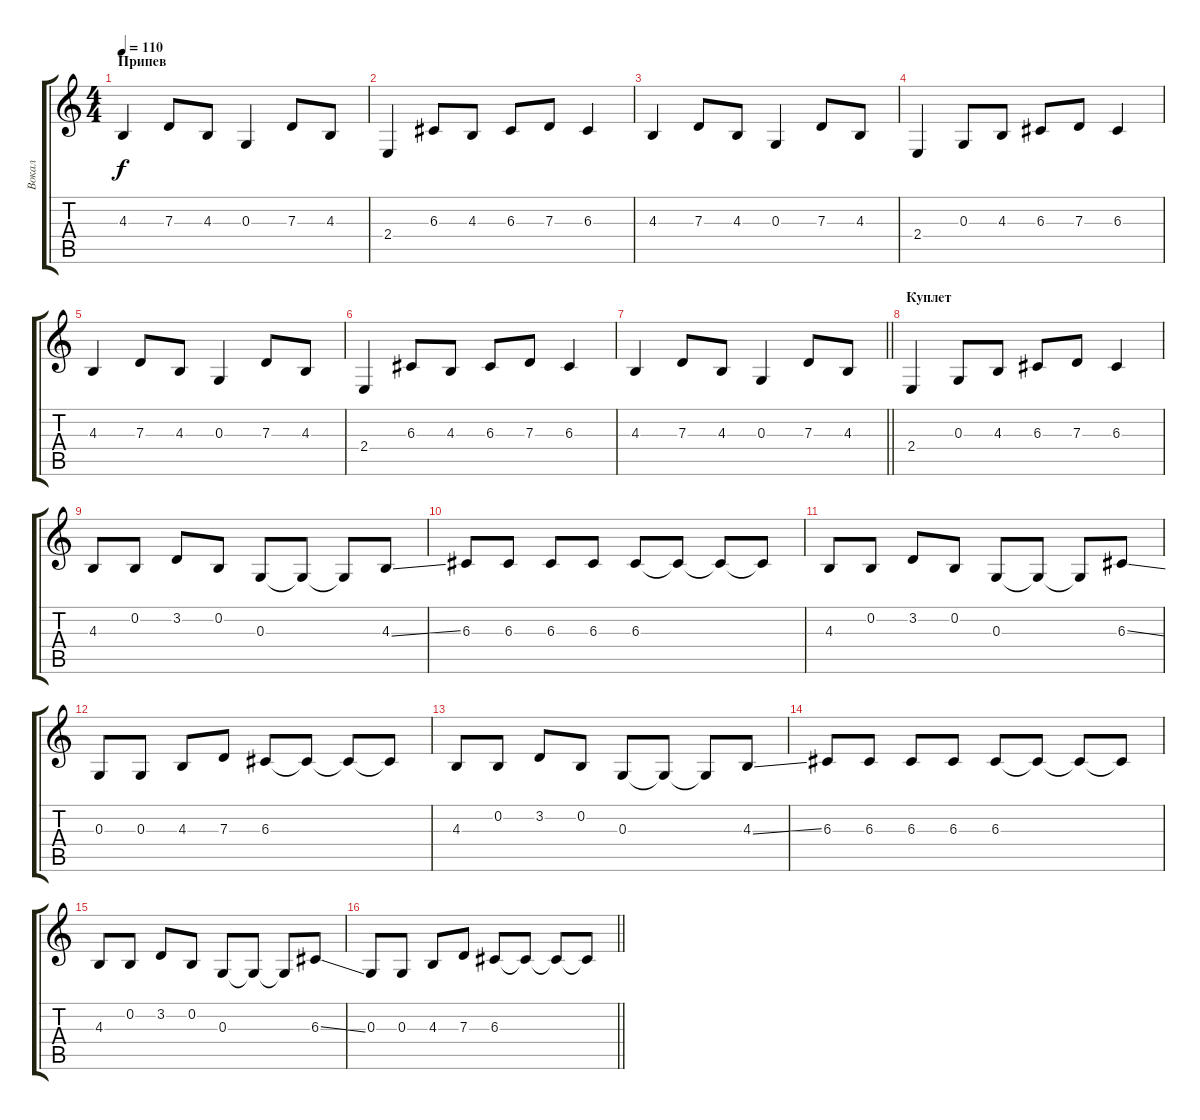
\track ("Вокал" "Вокал") {instrument lead5charang}
\staff {score tabs}
\tuning (E4 B3 G3 D3 A2 E2) {hide}
\ts (4 4)
\section ("" "Припев")
\tempo 110
\clef g2
\ks c
4.3.4{dy f} 7.3.8 4.3.8 0.3.4 7.3.8 4.3.8 |
2.4.4 6.3.8 4.3.8 6.3.8 7.3.8 6.3.4 |
4.3.4 7.3.8 4.3.8 0.3.4 7.3.8 4.3.8 |
2.4.4 0.3.8 4.3.8 6.3.8 7.3.8 6.3.4 |
4.3.4 7.3.8 4.3.8 0.3.4 7.3.8 4.3.8 |
2.4.4 6.3.8 4.3.8 6.3.8 7.3.8 6.3.4 |
\barLineRight lightlight
4.3.4 7.3.8 4.3.8 0.3.4 7.3.8 4.3.8 |
\section ("" "Куплет ")
2.4.4 0.3.8 4.3.8 6.3.8 7.3.8 6.3.4 |
4.3.8 0.2.8 3.2.8 0.2.8 0.3.8 0.3{t}.8 0.3{t}.8 4.3{ss}.8 |
6.3.8 6.3.8 6.3.8 6.3.8 6.3.8 6.3{t}.8 6.3{t}.8 6.3{t}.8 |
4.3.8 0.2.8 3.2.8 0.2.8 0.3.8 0.3{t}.8 0.3{t}.8 6.3{ss}.8 |
0.3.8 0.3.8 4.3.8 7.3.8 6.3.8 6.3{t}.8 6.3{t}.8 6.3{t}.8 |
4.3.8 0.2.8 3.2.8 0.2.8 0.3.8 0.3{t}.8 0.3{t}.8 4.3{ss}.8 |
6.3.8 6.3.8 6.3.8 6.3.8 6.3.8 6.3{t}.8 6.3{t}.8 6.3{t}.8 |
4.3.8 0.2.8 3.2.8 0.2.8 0.3.8 0.3{t}.8 0.3{t}.8 6.3{ss}.8 |
\barLineRight lightlight
0.3.8 0.3.8 4.3.8 7.3.8 6.3.8 6.3{t}.8 6.3{t}.8 6.3{t}.8
